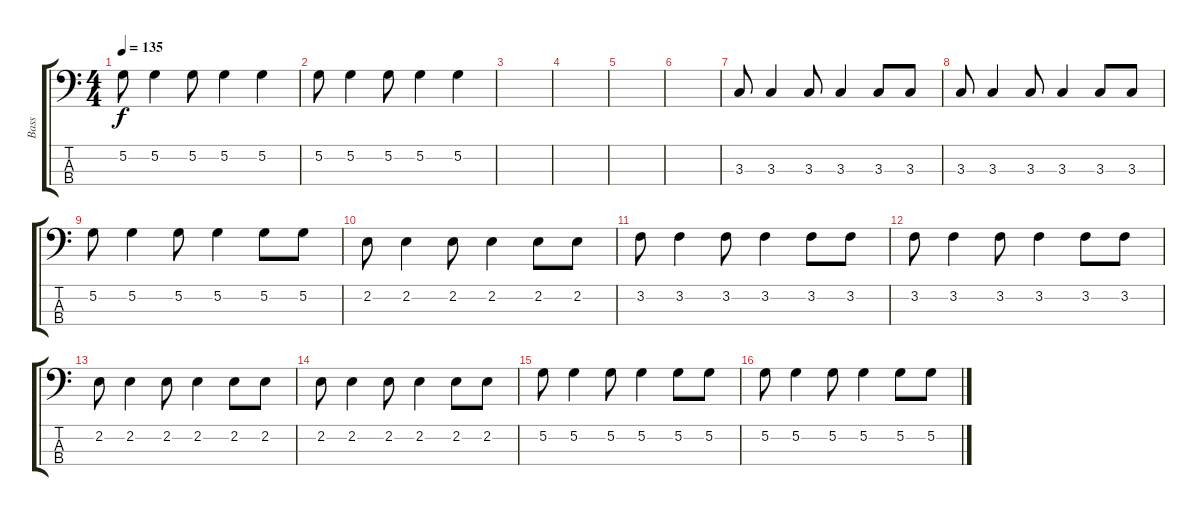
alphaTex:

\track ("Bass" "Bass") {instrument electricbasspick}
\staff {score tabs}
\tuning (G2 D2 A1 E1) {hide}
\ts (4 4)
\tempo 135
\clef f4
\ks c
5.2.8{dy f} 5.2.4 5.2.8 5.2.4 5.2.4 |
5.2.8 5.2.4 5.2.8 5.2.4 5.2.4 |
|
|
|
|
3.3.8 3.3.4 3.3.8 3.3.4 3.3.8 3.3.8 |
3.3.8 3.3.4 3.3.8 3.3.4 3.3.8 3.3.8 |
5.2.8 5.2.4 5.2.8 5.2.4 5.2.8 5.2.8 |
2.2.8 2.2.4 2.2.8 2.2.4 2.2.8 2.2.8 |
3.2.8 3.2.4 3.2.8 3.2.4 3.2.8 3.2.8 |
3.2.8 3.2.4 3.2.8 3.2.4 3.2.8 3.2.8 |
2.2.8 2.2.4 2.2.8 2.2.4 2.2.8 2.2.8 |
2.2.8 2.2.4 2.2.8 2.2.4 2.2.8 2.2.8 |
5.2.8 5.2.4 5.2.8 5.2.4 5.2.8 5.2.8 |
5.2.8 5.2.4 5.2.8 5.2.4 5.2.8 5.2.8
